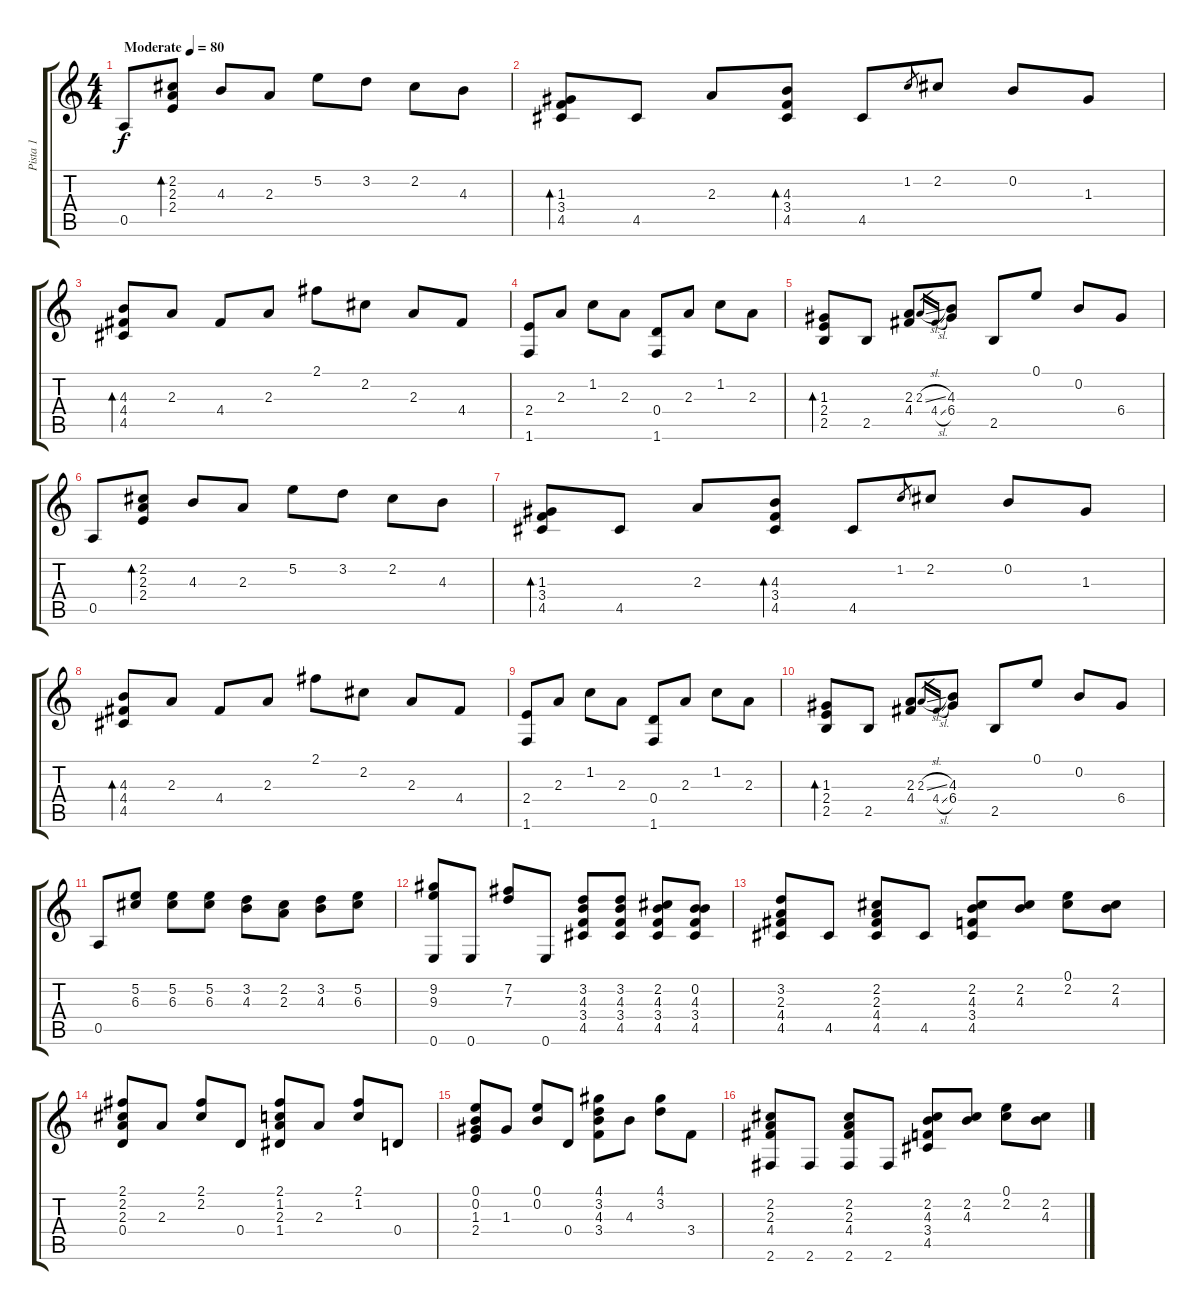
\track ("Pista 1" "Pista 1") {instrument acousticguitarnylon}
\staff {score tabs}
\tuning (E4 B3 G3 D3 A2 E2) {hide}
\ts (4 4)
\tempo (80 "Moderate")
\clef g2
\ks c
0.5.8{dy f instrument acousticguitarnylon} (2.2 2.3 2.4).8{bd 120} 4.3.8 2.3.8 5.2.8 3.2.8 2.2.8 4.3.8 |
(1.3 3.4 4.5).8{bd 60} 4.5.8 2.3.8 (4.3 3.4 4.5).8{bd 30} 4.5.8 1.2.8{gr} 2.2.8 0.2.8 1.3.8 |
(4.3 4.4 4.5).8{bd 30} 2.3.8 4.4.8 2.3.8 2.1.8 2.2.8 2.3.8 4.4.8 |
(2.4 1.6).8 2.3.8 1.2.8 2.3.8 (0.4 1.6).8 2.3.8 1.2.8 2.3.8 |
(1.3 2.4 2.5).8{bd 30} 2.5.8 (2.3 4.4).8 2.3{sl}.16{gr} 4.4{sl}.16{gr} (4.3 6.4).8 2.5.8 0.1.8 0.2.8 6.4.8 |
0.5.8 (2.2 2.3 2.4).8{bd 120} 4.3.8 2.3.8 5.2.8 3.2.8 2.2.8 4.3.8 |
(1.3 3.4 4.5).8{bd 60} 4.5.8 2.3.8 (4.3 3.4 4.5).8{bd 30} 4.5.8 1.2.8{gr} 2.2.8 0.2.8 1.3.8 |
(4.3 4.4 4.5).8{bd 30} 2.3.8 4.4.8 2.3.8 2.1.8 2.2.8 2.3.8 4.4.8 |
(2.4 1.6).8 2.3.8 1.2.8 2.3.8 (0.4 1.6).8 2.3.8 1.2.8 2.3.8 |
(1.3 2.4 2.5).8{bd 30} 2.5.8 (2.3 4.4).8 2.3{sl}.16{gr} 4.4{sl}.16{gr} (4.3 6.4).8 2.5.8 0.1.8 0.2.8 6.4.8 |
0.5.8 (5.2 6.3).8 (5.2 6.3).8 (5.2 6.3).8 (3.2 4.3).8 (2.2 2.3).8 (3.2 4.3).8 (5.2 6.3).8 |
(9.2 9.3 0.6).8 0.6.8 (7.2 7.3).8 0.6.8 (3.2 4.3 3.4 4.5).8 (3.2 4.3 3.4 4.5).8 (2.2 4.3 3.4 4.5).8 (0.2 4.3 3.4 4.5).8 |
(3.2 2.3 4.4 4.5).8 4.5.8 (2.2 2.3 4.4 4.5).8 4.5.8 (2.2 4.3 3.4 4.5).8 (2.2 4.3).8 (0.1 2.2).8 (2.2 4.3).8 |
(2.1 2.2 2.3 0.4).8 2.3.8 (2.1 2.2).8 0.4.8 (2.1 1.2 2.3 1.4).8 2.3.8 (2.1 1.2).8 0.4.8 |
(0.1 0.2 1.3 2.4).8 1.3.8 (0.1 0.2).8 0.4.8 (4.1 3.2 4.3 3.4).8 4.3.8 (4.1 3.2).8 3.4.8 |
(2.2 2.3 4.4 2.6).8 2.6.8 (2.2 2.3 4.4 2.6).8 2.6.8 (2.2 4.3 3.4 4.5).8 (2.2 4.3).8 (0.1 2.2).8 (2.2 4.3).8
